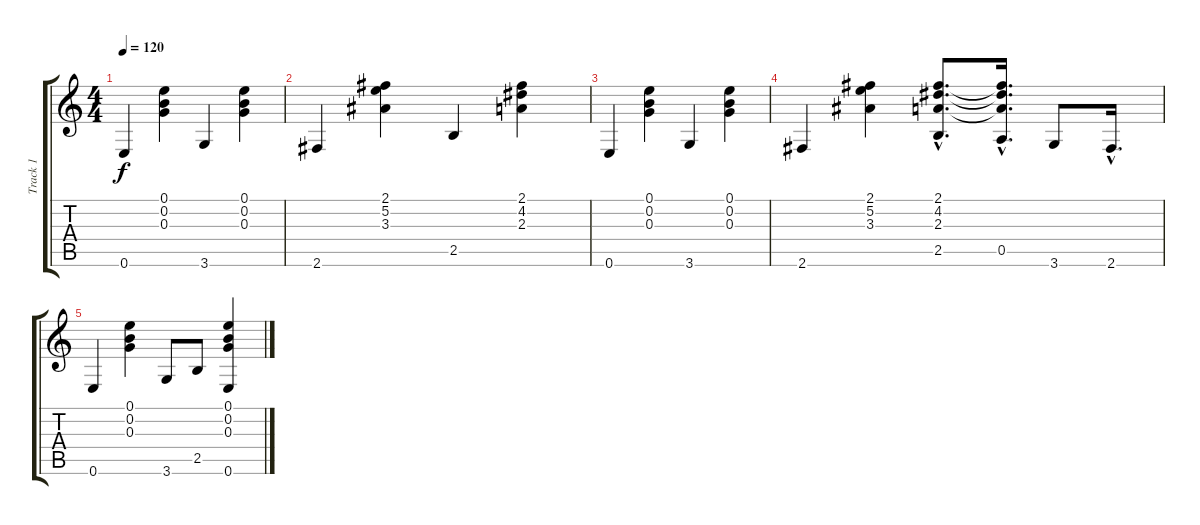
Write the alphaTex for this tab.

\track ("Track 1" "Track 1") {instrument acousticguitarnylon}
\staff {score tabs}
\tuning (E4 B3 G3 D3 A2 E2) {hide}
\ts (4 4)
\tempo 120
\clef g2
\ks c
0.6.4{dy f} (0.1 0.2 0.3).4 3.6.4 (0.1 0.2 0.3).4 |
2.6.4 (2.1 5.2 3.3).4 2.5.4 (2.1 4.2 2.3).4 |
0.6.4 (0.1 0.2 0.3).4 3.6.4 (0.1 0.2 0.3).4 |
2.6.4 (2.1 5.2 3.3).4 (2.1{hac} 4.2{hac} 2.3{hac} 2.5{hac}).8{d} (2.1{hac t} 4.2{hac t} 2.3{hac t} 0.5{hac}).16{d} 3.6.8 2.6{hac}.16{d} |
0.6.4 (0.1 0.2 0.3).4 3.6.8 2.5.8 (0.1 0.2 0.3 0.6).4
